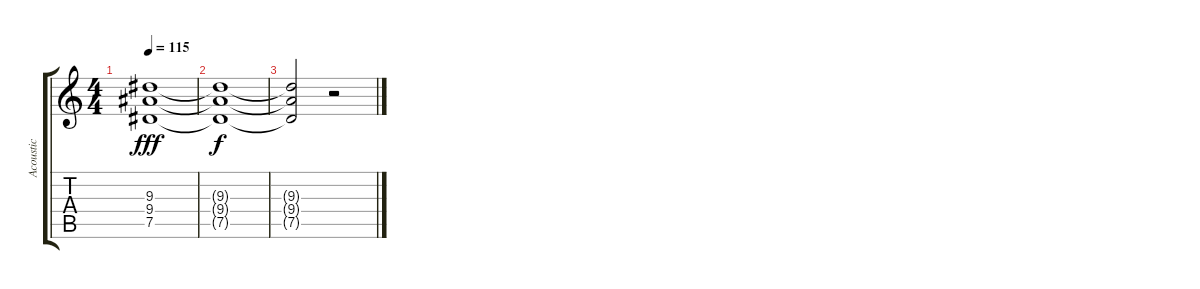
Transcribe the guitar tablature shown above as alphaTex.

\track ("Acoustic" "Acoustic") {instrument acousticguitarsteel}
\staff {score tabs}
\tuning (Eb4 Bb3 Gb3 Db3 Ab2 Eb2) {hide}
\ts (4 4)
\tempo 115
\clef g2
\ks c
(9.3 9.4 7.5).1{dy fff} |
(9.3{t} 9.4{t} 7.5{t}).1{dy f} |
(9.3{t} 9.4{t} 7.5{t}).2 r.2
